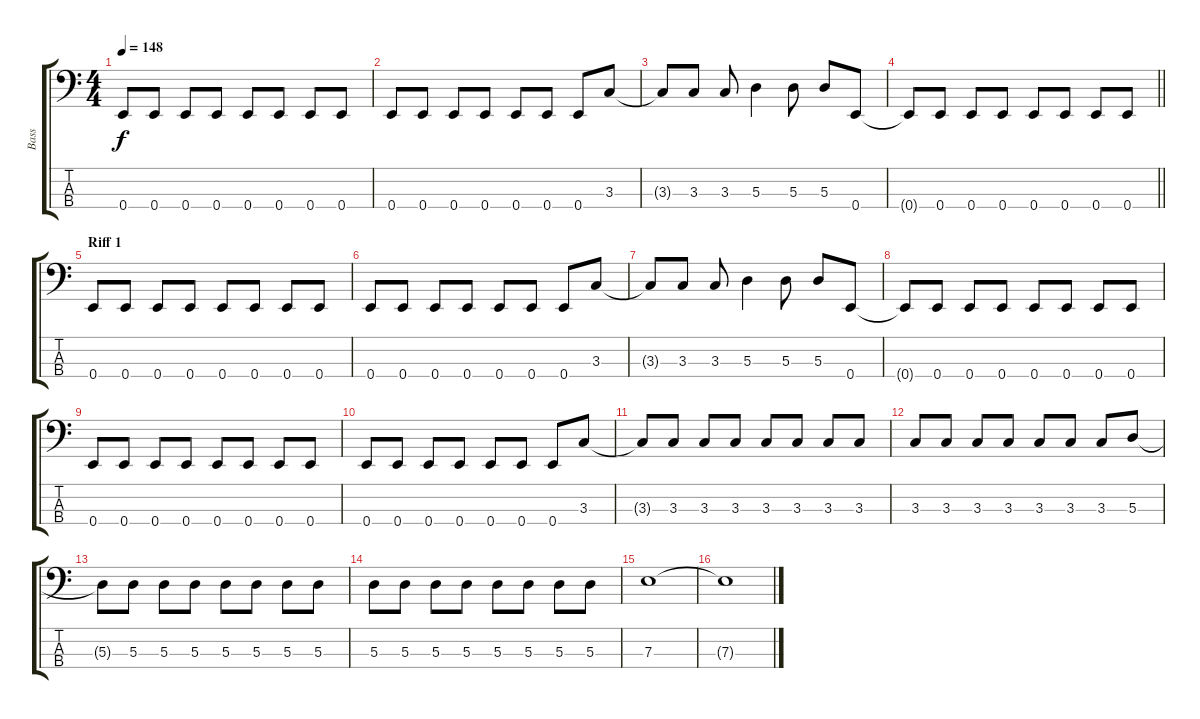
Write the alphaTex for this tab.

\track ("Bass" "Bass") {instrument electricbasspick}
\staff {score tabs}
\tuning (G2 D2 A1 E1) {hide}
\ts (4 4)
\tempo 148
\clef f4
\ks c
0.4.8{dy f} 0.4.8 0.4.8 0.4.8 0.4.8 0.4.8 0.4.8 0.4.8 |
0.4.8 0.4.8 0.4.8 0.4.8 0.4.8 0.4.8 0.4.8 3.3.8 |
3.3{t}.8 3.3.8 3.3.8 5.3.4 5.3.8 5.3.8 0.4.8 |
\barLineRight lightlight
0.4{t}.8 0.4.8 0.4.8 0.4.8 0.4.8 0.4.8 0.4.8 0.4.8 |
\section ("" "Riff 1")
0.4.8 0.4.8 0.4.8 0.4.8 0.4.8 0.4.8 0.4.8 0.4.8 |
0.4.8 0.4.8 0.4.8 0.4.8 0.4.8 0.4.8 0.4.8 3.3.8 |
3.3{t}.8 3.3.8 3.3.8 5.3.4 5.3.8 5.3.8 0.4.8 |
0.4{t}.8 0.4.8 0.4.8 0.4.8 0.4.8 0.4.8 0.4.8 0.4.8 |
0.4.8 0.4.8 0.4.8 0.4.8 0.4.8 0.4.8 0.4.8 0.4.8 |
0.4.8 0.4.8 0.4.8 0.4.8 0.4.8 0.4.8 0.4.8 3.3.8 |
3.3{t}.8 3.3.8 3.3.8 3.3.8 3.3.8 3.3.8 3.3.8 3.3.8 |
3.3.8 3.3.8 3.3.8 3.3.8 3.3.8 3.3.8 3.3.8 5.3.8 |
5.3{t}.8 5.3.8 5.3.8 5.3.8 5.3.8 5.3.8 5.3.8 5.3.8 |
5.3.8 5.3.8 5.3.8 5.3.8 5.3.8 5.3.8 5.3.8 5.3.8 |
7.3.1 |
7.3{t}.1
